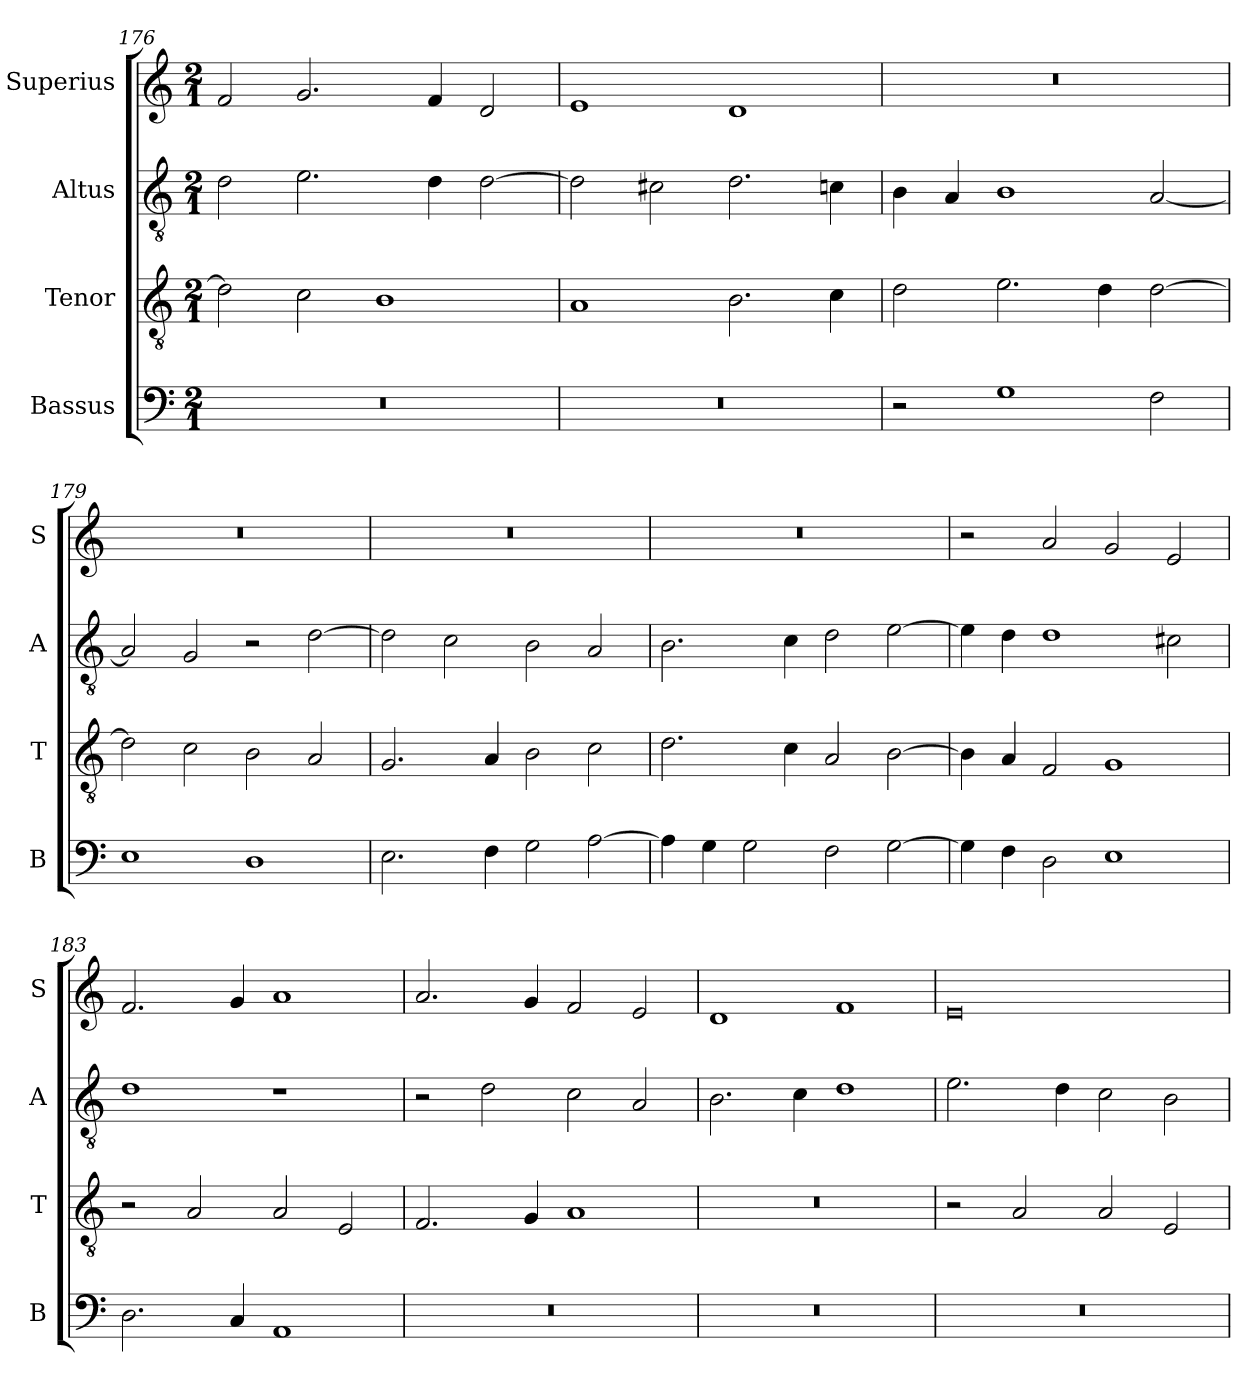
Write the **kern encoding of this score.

**kern	**kern	**kern	**kern
*part4	*part3	*part2	*part1
*staff4	*staff3	*staff2	*staff1
*I"Bassus	*I"Tenor	*I"Altus	*I"Superius
*I'B	*I'T	*I'A	*I'S
*clefF4	*clefGv2	*clefGv2	*clefG2
*k[]	*k[]	*k[]	*k[]
*C:	*C:	*C:	*C:
*M2/1	*M2/1	*M2/1	*M2/1
=176	=176	=176	=176
0r	2d]	2d	2f
.	2c	2.e	2.g
.	1B	.	.
.	.	4d	4f
.	.	[2d	2d
=177	=177	=177	=177
0r	1A	2d]	1e
.	.	2c#X	.
.	2.B	2.d	1d
.	4c	4cn	.
=178	=178	=178	=178
2r	2d	4B	0r
.	.	4A	.
1G	2.e	1B	.
.	4d	.	.
2F	[2d	[2A	.
=179	=179	=179	=179
1E	2d]	2A]	0r
.	2c	2G	.
1D	2B	2r	.
.	2A	[2d	.
=180	=180	=180	=180
2.E	2.G	2d]	0r
.	.	2c	.
4F	4A	.	.
2G	2B	2B	.
[2A	2c	2A	.
=181	=181	=181	=181
4A]	2.d	2.B	0r
4G	.	.	.
2G	.	.	.
.	4c	4c	.
2F	2A	2d	.
[2G	[2B	[2e	.
=182	=182	=182	=182
4G]	4B]	4e]	2r
4F	4A	4d	.
2D	2F	1d	2a
1E	1G	.	2g
.	.	2c#X	2e
=183	=183	=183	=183
2.D	2r	1d	2.f
.	2A	.	.
4C	.	.	4g
1AA	2A	1r	1a
.	2E	.	.
=184	=184	=184	=184
0r	2.F	2r	2.a
.	.	2d	.
.	4G	.	4g
.	1A	2c	2f
.	.	2A	2e
=185	=185	=185	=185
0r	0r	2.B	1d
.	.	4c	.
.	.	1d	1f
=186	=186	=186	=186
0r	2r	2.e	0e
.	2A	.	.
.	.	4d	.
.	2A	2c	.
.	2E	2B	.
=	=	=	=
*-	*-	*-	*-
